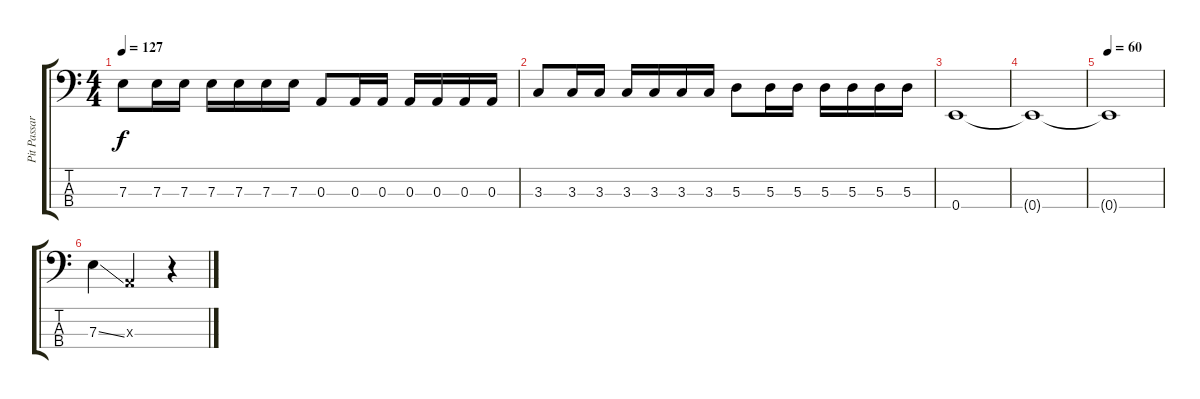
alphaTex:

\track ("Pit Passarel (bass)" "Pit Passar") {instrument electricbassfinger}
\staff {score tabs}
\tuning (G2 D2 A1 E1) {hide}
\ts (4 4)
\tempo 127
\clef f4
\ks c
7.3.8{dy f} 7.3.16 7.3.16 7.3.16 7.3.16 7.3.16 7.3.16 0.3.8 0.3.16 0.3.16 0.3.16 0.3.16 0.3.16 0.3.16 |
3.3.8 3.3.16 3.3.16 3.3.16 3.3.16 3.3.16 3.3.16 5.3.8 5.3.16 5.3.16 5.3.16 5.3.16 5.3.16 5.3.16 |
0.4.1 |
0.4{t}.1 |
\tempo 60
0.4{t}.1 |
7.3{ss}.4 0.3{x}.2 r.4
